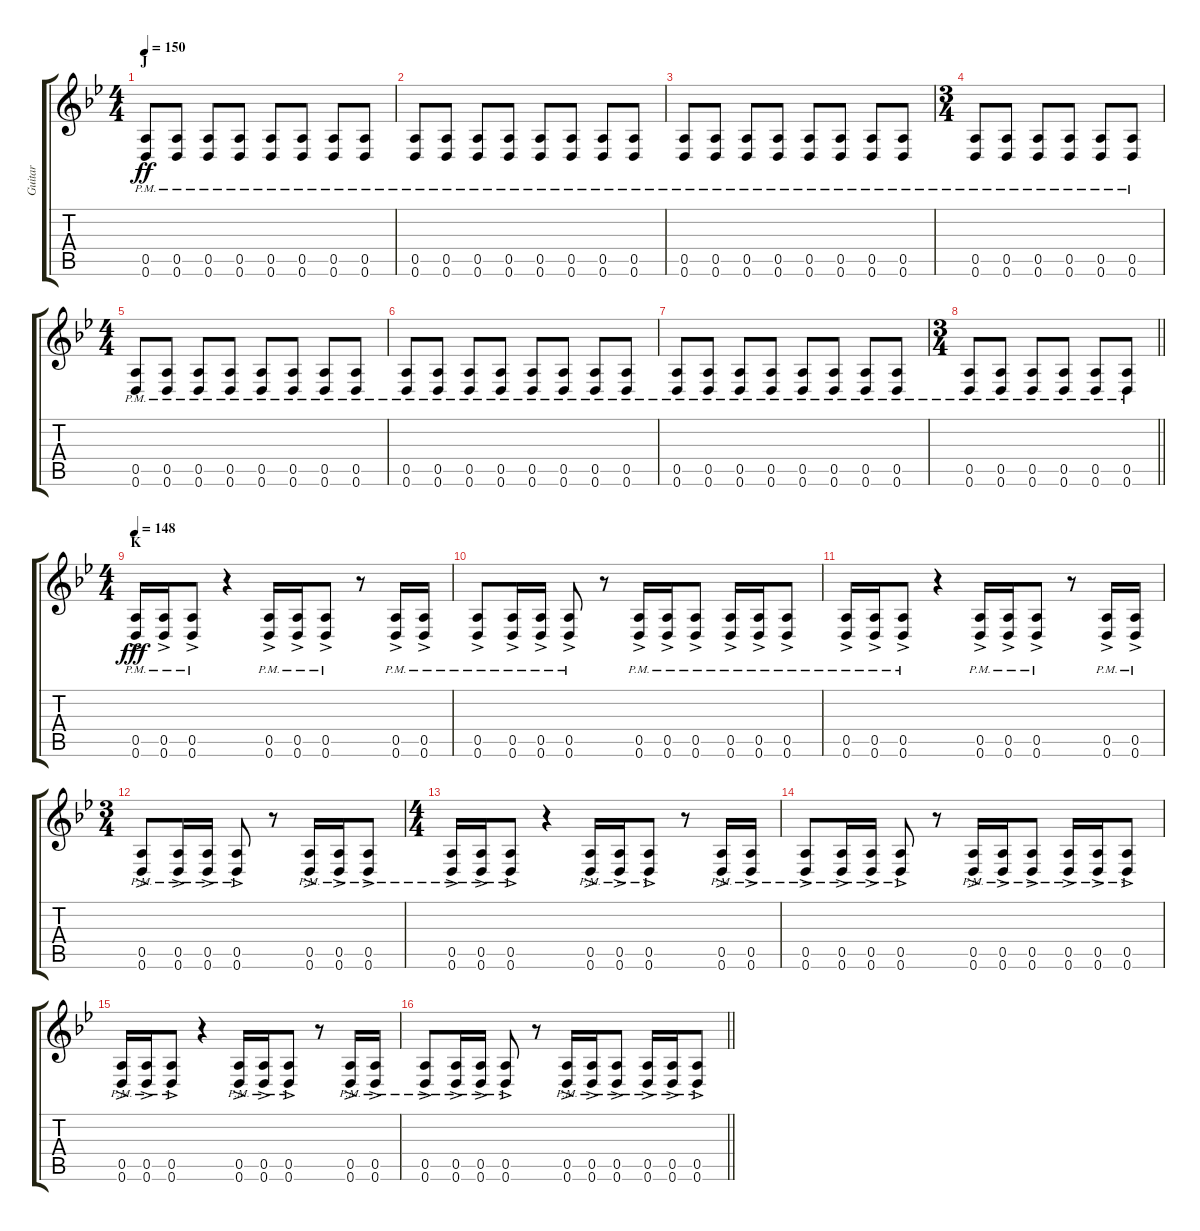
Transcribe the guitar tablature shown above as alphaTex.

\track ("Guitar" "Guitar") {instrument distortionguitar}
\staff {score tabs}
\tuning (E4 B3 G3 D3 A2 D2) {hide}
\ts (4 4)
\section ("" "J")
\tempo 150
\clef g2
\ks gminor
(0.5{pm} 0.6{pm}).8{dy ff} (0.5{pm} 0.6{pm}).8 (0.5{pm} 0.6{pm}).8 (0.5{pm} 0.6{pm}).8 (0.5{pm} 0.6{pm}).8 (0.5{pm} 0.6{pm}).8 (0.5{pm} 0.6{pm}).8 (0.5{pm} 0.6{pm}).8 |
(0.5{pm} 0.6{pm}).8 (0.5{pm} 0.6{pm}).8 (0.5{pm} 0.6{pm}).8 (0.5{pm} 0.6{pm}).8 (0.5{pm} 0.6{pm}).8 (0.5{pm} 0.6{pm}).8 (0.5{pm} 0.6{pm}).8 (0.5{pm} 0.6{pm}).8 |
(0.5{pm} 0.6{pm}).8 (0.5{pm} 0.6{pm}).8 (0.5{pm} 0.6{pm}).8 (0.5{pm} 0.6{pm}).8 (0.5{pm} 0.6{pm}).8 (0.5{pm} 0.6{pm}).8 (0.5{pm} 0.6{pm}).8 (0.5{pm} 0.6{pm}).8 |
\ts (3 4)
(0.5{pm} 0.6{pm}).8 (0.5{pm} 0.6{pm}).8 (0.5{pm} 0.6{pm}).8 (0.5{pm} 0.6{pm}).8 (0.5{pm} 0.6{pm}).8 (0.5{pm} 0.6{pm}).8 |
\ts (4 4)
(0.5{pm} 0.6{pm}).8 (0.5{pm} 0.6{pm}).8 (0.5{pm} 0.6{pm}).8 (0.5{pm} 0.6{pm}).8 (0.5{pm} 0.6{pm}).8 (0.5{pm} 0.6{pm}).8 (0.5{pm} 0.6{pm}).8 (0.5{pm} 0.6{pm}).8 |
(0.5{pm} 0.6{pm}).8 (0.5{pm} 0.6{pm}).8 (0.5{pm} 0.6{pm}).8 (0.5{pm} 0.6{pm}).8 (0.5{pm} 0.6{pm}).8 (0.5{pm} 0.6{pm}).8 (0.5{pm} 0.6{pm}).8 (0.5{pm} 0.6{pm}).8 |
(0.5{pm} 0.6{pm}).8 (0.5{pm} 0.6{pm}).8 (0.5{pm} 0.6{pm}).8 (0.5{pm} 0.6{pm}).8 (0.5{pm} 0.6{pm}).8 (0.5{pm} 0.6{pm}).8 (0.5{pm} 0.6{pm}).8 (0.5{pm} 0.6{pm}).8 |
\ts (3 4)
\barLineRight lightlight
(0.5{pm} 0.6{pm}).8 (0.5{pm} 0.6{pm}).8 (0.5{pm} 0.6{pm}).8 (0.5{pm} 0.6{pm}).8 (0.5{pm} 0.6{pm}).8 (0.5{pm} 0.6{pm}).8 |
\ts (4 4)
\section ("" "K")
\tempo 148
(0.5{ac pm} 0.6{ac pm}).16{dy fff} (0.5{ac pm} 0.6{ac pm}).16 (0.5{ac pm} 0.6{ac pm}).8 r.4 (0.5{ac pm} 0.6{ac pm}).16 (0.5{ac pm} 0.6{ac pm}).16 (0.5{ac pm} 0.6{ac pm}).8 r.8 (0.5{ac pm} 0.6{ac pm}).16 (0.5{ac pm} 0.6{ac pm}).16 |
(0.5{ac pm} 0.6{ac pm}).8 (0.5{ac pm} 0.6{ac pm}).16 (0.5{ac pm} 0.6{ac pm}).16 (0.5{ac pm} 0.6{ac pm}).8 r.8 (0.5{ac pm} 0.6{ac pm}).16 (0.5{ac pm} 0.6{ac pm}).16 (0.5{ac pm} 0.6{ac pm}).8 (0.5{ac pm} 0.6{ac pm}).16 (0.5{ac pm} 0.6{ac pm}).16 (0.5{ac pm} 0.6{ac pm}).8 |
(0.5{ac pm} 0.6{ac pm}).16 (0.5{ac pm} 0.6{ac pm}).16 (0.5{ac pm} 0.6{ac pm}).8 r.4 (0.5{ac pm} 0.6{ac pm}).16 (0.5{ac pm} 0.6{ac pm}).16 (0.5{ac pm} 0.6{ac pm}).8 r.8 (0.5{ac pm} 0.6{ac pm}).16 (0.5{ac pm} 0.6{ac pm}).16 |
\ts (3 4)
(0.5{ac pm} 0.6{ac pm}).8 (0.5{ac pm} 0.6{ac pm}).16 (0.5{ac pm} 0.6{ac pm}).16 (0.5{ac pm} 0.6{ac pm}).8 r.8 (0.5{ac pm} 0.6{ac pm}).16 (0.5{ac pm} 0.6{ac pm}).16 (0.5{ac pm} 0.6{ac pm}).8 |
\ts (4 4)
(0.5{ac pm} 0.6{ac pm}).16 (0.5{ac pm} 0.6{ac pm}).16 (0.5{ac pm} 0.6{ac pm}).8 r.4 (0.5{ac pm} 0.6{ac pm}).16 (0.5{ac pm} 0.6{ac pm}).16 (0.5{ac pm} 0.6{ac pm}).8 r.8 (0.5{ac pm} 0.6{ac pm}).16 (0.5{ac pm} 0.6{ac pm}).16 |
(0.5{ac pm} 0.6{ac pm}).8 (0.5{ac pm} 0.6{ac pm}).16 (0.5{ac pm} 0.6{ac pm}).16 (0.5{ac pm} 0.6{ac pm}).8 r.8 (0.5{ac pm} 0.6{ac pm}).16 (0.5{ac pm} 0.6{ac pm}).16 (0.5{ac pm} 0.6{ac pm}).8 (0.5{ac pm} 0.6{ac pm}).16 (0.5{ac pm} 0.6{ac pm}).16 (0.5{ac pm} 0.6{ac pm}).8 |
(0.5{ac pm} 0.6{ac pm}).16 (0.5{ac pm} 0.6{ac pm}).16 (0.5{ac pm} 0.6{ac pm}).8 r.4 (0.5{ac pm} 0.6{ac pm}).16 (0.5{ac pm} 0.6{ac pm}).16 (0.5{ac pm} 0.6{ac pm}).8 r.8 (0.5{ac pm} 0.6{ac pm}).16 (0.5{ac pm} 0.6{ac pm}).16 |
\barLineRight lightlight
(0.5{ac pm} 0.6{ac pm}).8 (0.5{ac pm} 0.6{ac pm}).16 (0.5{ac pm} 0.6{ac pm}).16 (0.5{ac pm} 0.6{ac pm}).8 r.8 (0.5{ac pm} 0.6{ac pm}).16 (0.5{ac pm} 0.6{ac pm}).16 (0.5{ac pm} 0.6{ac pm}).8 (0.5{ac pm} 0.6{ac pm}).16 (0.5{ac pm} 0.6{ac pm}).16 (0.5{ac pm} 0.6{ac pm}).8
